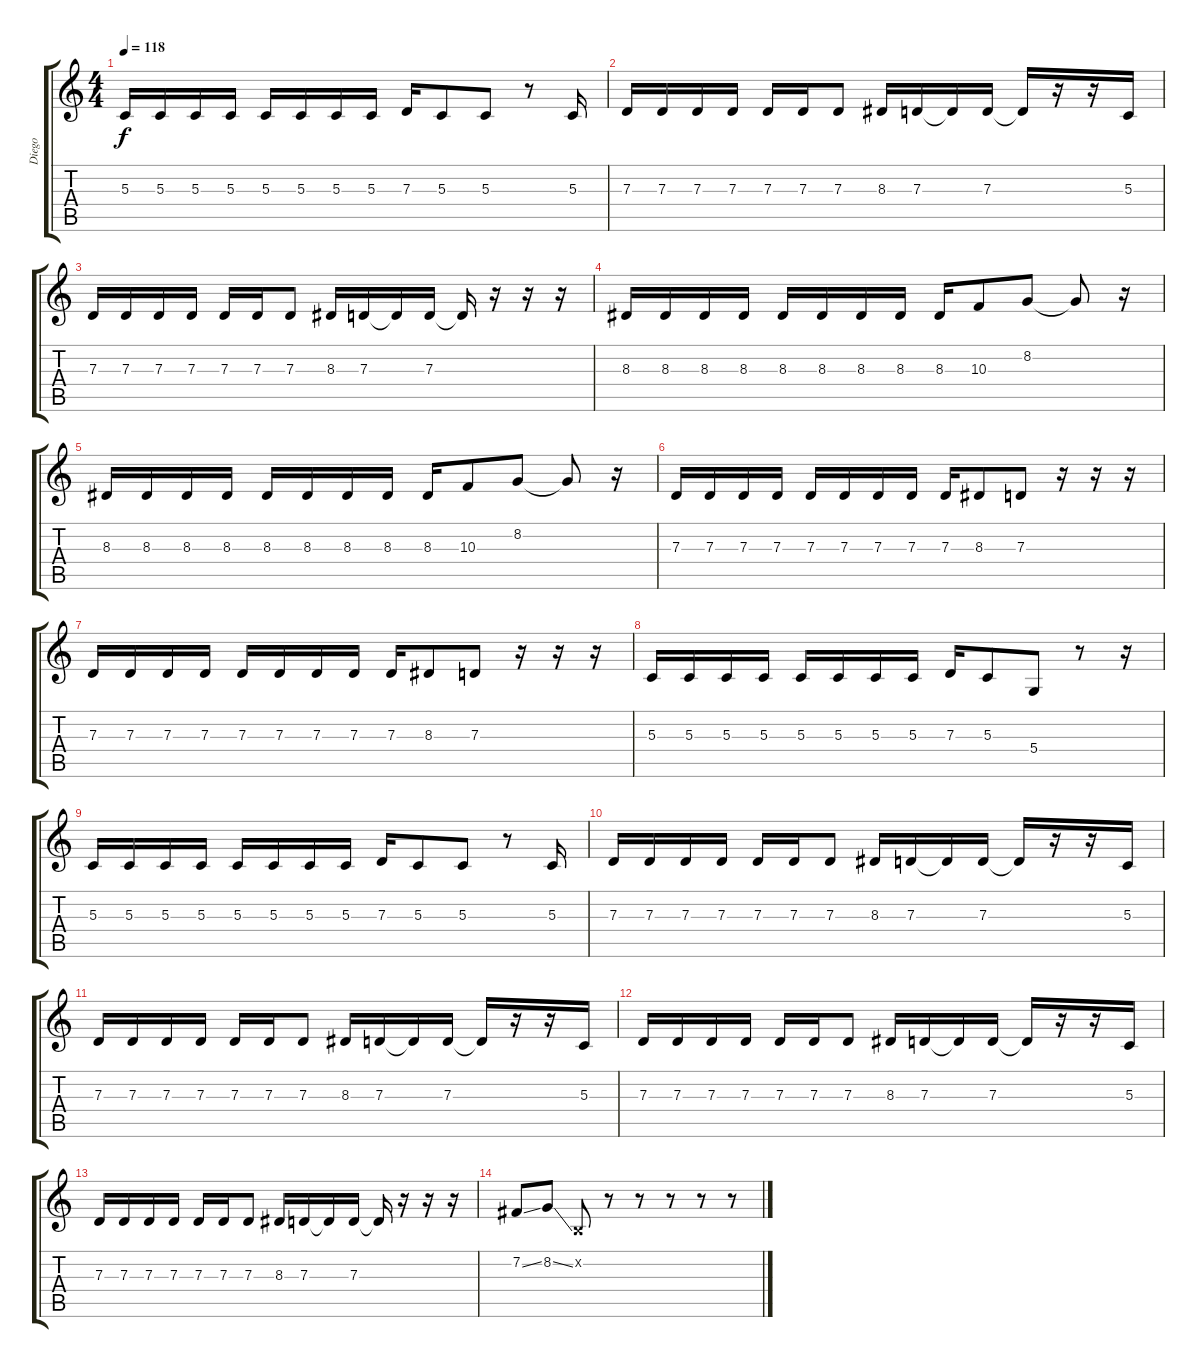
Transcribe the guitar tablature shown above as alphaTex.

\track ("Diego" "Diego") {instrument lead2sawtooth}
\staff {score tabs}
\tuning (E4 B3 G3 D3 A2 E2) {hide}
\ts (4 4)
\tempo 118
\clef g2
\ks c
5.3.16{dy f} 5.3.16 5.3.16 5.3.16 5.3.16 5.3.16 5.3.16 5.3.16 7.3.16 5.3.8 5.3.8 r.8 5.3.16 |
7.3.16 7.3.16 7.3.16 7.3.16 7.3.16 7.3.16 7.3.8 8.3.16 7.3.16 7.3{t}.16 7.3.16 7.3{t}.16 r.16 r.16 5.3.16 |
7.3.16 7.3.16 7.3.16 7.3.16 7.3.16 7.3.16 7.3.8 8.3.16 7.3.16 7.3{t}.16 7.3.16 7.3{t}.16 r.16 r.16 r.16 |
8.3.16 8.3.16 8.3.16 8.3.16 8.3.16 8.3.16 8.3.16 8.3.16 8.3.16 10.3.8 8.2.8 8.2{t}.8 r.16 |
8.3.16 8.3.16 8.3.16 8.3.16 8.3.16 8.3.16 8.3.16 8.3.16 8.3.16 10.3.8 8.2.8 8.2{t}.8 r.16 |
7.3.16 7.3.16 7.3.16 7.3.16 7.3.16 7.3.16 7.3.16 7.3.16 7.3.16 8.3.8 7.3.8 r.16 r.16 r.16 |
7.3.16 7.3.16 7.3.16 7.3.16 7.3.16 7.3.16 7.3.16 7.3.16 7.3.16 8.3.8 7.3.8 r.16 r.16 r.16 |
5.3.16 5.3.16 5.3.16 5.3.16 5.3.16 5.3.16 5.3.16 5.3.16 7.3.16 5.3.8 5.4.8 r.8 r.16 |
5.3.16 5.3.16 5.3.16 5.3.16 5.3.16 5.3.16 5.3.16 5.3.16 7.3.16 5.3.8 5.3.8 r.8 5.3.16 |
7.3.16 7.3.16 7.3.16 7.3.16 7.3.16 7.3.16 7.3.8 8.3.16 7.3.16 7.3{t}.16 7.3.16 7.3{t}.16 r.16 r.16 5.3.16 |
7.3.16 7.3.16 7.3.16 7.3.16 7.3.16 7.3.16 7.3.8 8.3.16 7.3.16 7.3{t}.16 7.3.16 7.3{t}.16 r.16 r.16 5.3.16 |
7.3.16 7.3.16 7.3.16 7.3.16 7.3.16 7.3.16 7.3.8 8.3.16 7.3.16 7.3{t}.16 7.3.16 7.3{t}.16 r.16 r.16 5.3.16 |
7.3.16 7.3.16 7.3.16 7.3.16 7.3.16 7.3.16 7.3.8 8.3.16 7.3.16 7.3{t}.16 7.3.16 7.3{t}.16 r.16 r.16 r.16 |
7.2{ss}.8 8.2{ss}.8 0.2{x}.8 r.8 r.8 r.8 r.8 r.8
